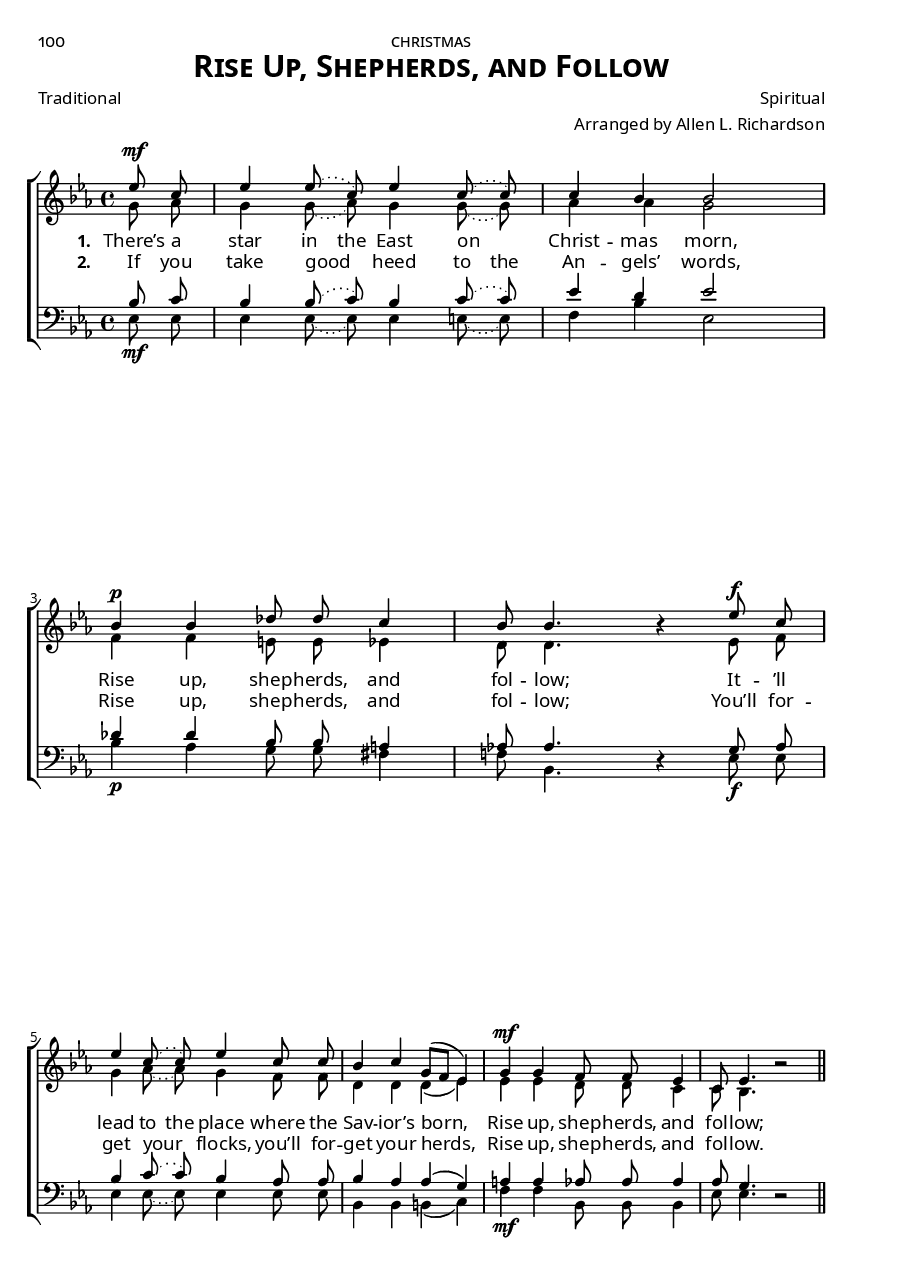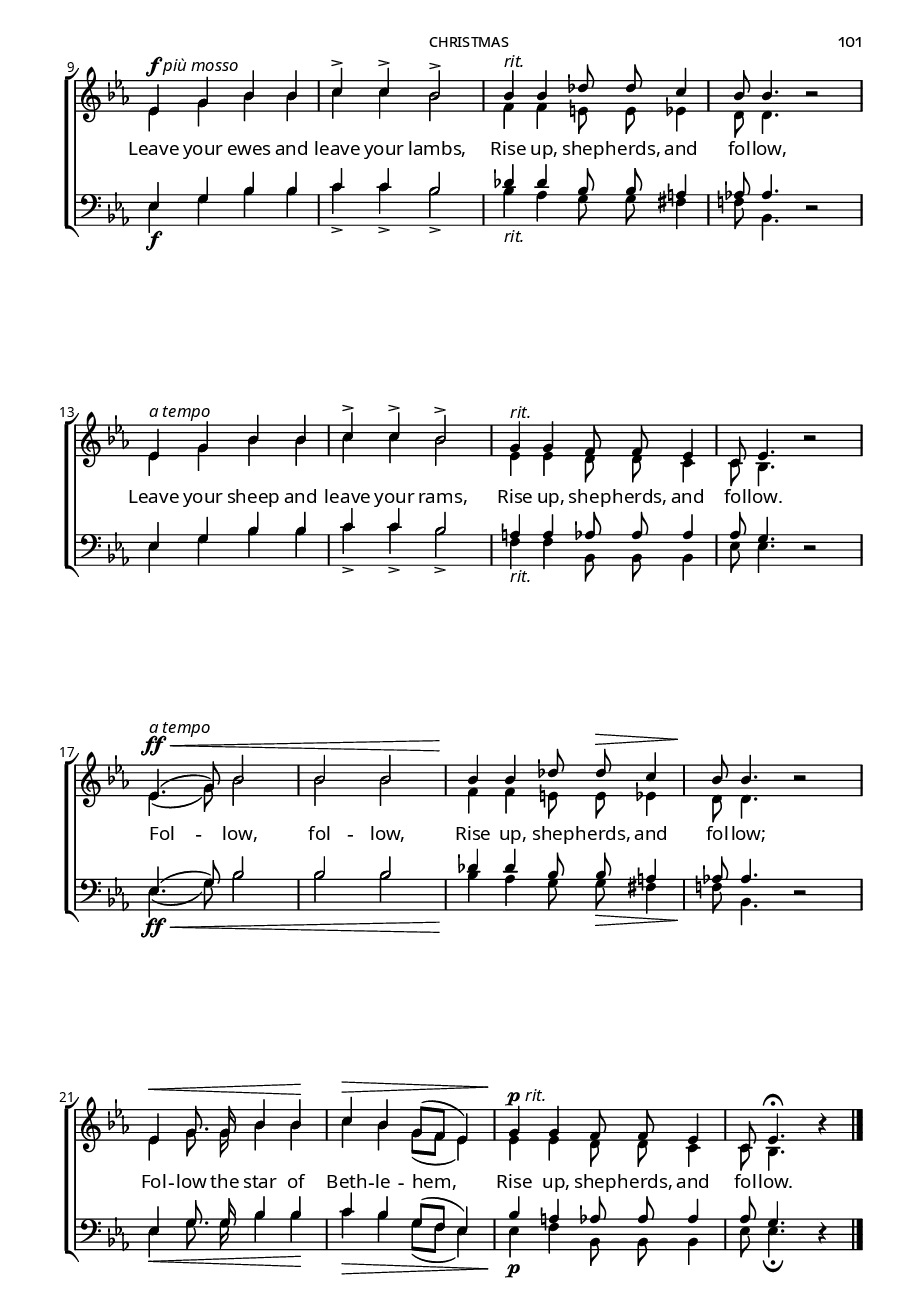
\version "2.14.2"
\include "util.ly"
\header {
  title = \markup{\override #'(font-name . "Garamond Premier Pro Semibold"){ \abs-fontsize #15 \smallCapsOldStyle"Rise Up, Shepherds, and Follow"}}
  poet = \markup\oldStyleNum"Traditional"
  composer = \markup\oldStyleNum"Spiritual"
  arranger = \markup\oldStyleNum"Arranged by Allen L. Richardson"
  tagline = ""
}
\paper {
  paper-height = 9\in
  paper-width = 6\in
  indent = 0\in
  %system-system-spacing = #'((basic-distance . 10) (padding . 0))
  ragged-last-bottom = ##f
  ragged-bottom = ##f
  two-sided = ##t
  inner-margin = 0.5\in
  outer-margin = 0.25\in
  top-margin = 0.25\in
  bottom-margin = 0.25\in
  first-page-number = #100
  print-first-page-number = ##t
  headerLine = \markup{\override #'(font-name . "Garamond Premier Pro") \smallCapsOldStyle"christmas"}
  oddHeaderMarkup = \markup\fill-line{
     \override #'(font-name . "Garamond Premier Pro")\abs-fontsize #8.5
     \combine 
        \fill-line{"" \on-the-fly #print-page-number-check-first
        \oldStylePageNum""
        }
        \fill-line{\headerLine}
  }
  evenHeaderMarkup = \markup {
     \override #'(font-name . "Garamond Premier Pro")\abs-fontsize #8.5
     \combine
        \on-the-fly #print-page-number-check-first
        \oldStylePageNum""
        \fill-line{\headerLine}
  }
}
#(set-global-staff-size 14.7) \paper{ #(define fonts (make-pango-font-tree "GoudyOlSt BT" "Garamond Premier Pro" "Garamond Premier Pro" (/ 14.7 20))) }
global = {
  \key ees \major
  \time 4/4
  \override DynamicLineSpanner #'staff-padding = #0.0
  \override DynamicLineSpanner #'Y-extent = #'(-0.5 . 0.5)
}

sopMusic = \relative c'' {
  \partial 4 ees8\noBeam^\mf c |
  \slurDotted
  ees4 ees8\noBeam( c) ees4 c8\noBeam( c) |
  \slurSolid
  c4 bes bes2 |
  bes4^\p bes des8\noBeam des c4 |
  bes8 bes4. bes4\rest ees8\noBeam^\f c | \break
  
  \slurDotted
  ees4 c8\noBeam( c) ees4 c8\noBeam c |
  \slurSolid
  bes4 c g8[( f] ees4) |
  g4^\mf g f8\noBeam f ees4 |
  c8 ees4. bes'2\rest \bar "||" \break
  
  ees,4^\markup{\dynamic"f" \italic "più mosso"} g bes bes |
  c-> c-> bes2-> |
  bes4^\markup\italic"rit." bes des8\noBeam des c4 |
  bes8 bes4. bes2\rest |
  ees,4^\markup\italic"a tempo" g bes bes |
  
  c-> c-> bes2-> |
  g4^\markup\italic"rit." g f8\noBeam f ees4 |
  c8 ees4. bes'2\rest |
  ees,4.(^\ff^\<^\markup\italic"a tempo" g8) bes2 |
  bes bes |
  
  bes4\! bes des8\noBeam des^\> c4 |
  bes8\! bes4. bes2\rest |
  ees,4^\< g8.\noBeam g16 bes4 bes\! |
  c^\> bes g8[( f] ees4) |
  g\!^\markup{\dynamic "p" \italic"rit."} g f8\noBeam f ees4 |
  c8 ees4.\fermata bes'4\rest \bar "|."
}
sopWords = \lyricmode {
  
}

altoMusic = \relative c'' {
  g8\noBeam aes |
  \slurDotted
  g4 g8\noBeam( aes) g4 g8\noBeam( g) |
  \slurSolid
  aes4 aes g2 |
  f4 f e8\noBeam e ees4 |
  d8 d4. s4 ees8\noBeam  f |
  
  \slurDotted
  g4 aes8\noBeam( aes) g4 f8\noBeam f |
  \slurSolid
  d4 d d( ees) |
  ees ees d8\noBeam  d c4 |
  c8 bes4. s2 \bar "||"
  
  ees4 g bes bes |
  c c bes2 |
  f4 f e8\noBeam e ees4 |
  d8 d4. s2 |
  ees4 g bes bes |
  
  c c bes2 |
  ees,4 ees d8\noBeam d c4 |
  c8 bes4. s2 |
  ees4.( g8) bes2 |
  bes bes |
  
  f4 f e8\noBeam e ees4 |
  d8 d4. s2 |
  ees4 g8.\noBeam g16 bes4 bes |
  c bes g8[( f] ees4) |
  ees4 ees d8\noBeam d c4 |
  c8 bes4. s4 \bar "|."
}
altoWords = \lyricmode {
  \dropLyricsIX
  \set stanza = #"1. "
  \set ignoreMelismata = ##t
  There’s a star in the East on _ Christ -- mas morn,
  Rise up, shep -- herds, and fol -- low;
  It -- ’ll lead to the place where the Sav -- ior’s born, _ _
  Rise up, shep -- herds, and fol -- low;
  
  Leave your ewes and leave your lambs,
  Rise up, shep -- herds, and fol -- low,
  Leave your sheep and leave your rams,
  Rise up, shep -- herds, and fol -- low.
  Fol -- _ low, fol -- low,
  Rise up, shep -- herds, and fol -- low;
  Fol -- low the star of Beth -- le -- hem, _ _
  Rise up, shep -- herds, and fol -- low.
}
altoWordsII = \lyricmode {
  \dropLyricsIX
%\markup\italic
  \set stanza = #"2. "
  \set ignoreMelismata = ##t
  If you take good _ heed to the An -- gels’ words,
  Rise up, shep -- herds, and fol -- low;
  You’ll for -- get your _ flocks, you’ll for -- get your herds, _ _
  Rise up, shep -- herds, and fol -- low.
}
altoWordsIII = \lyricmode {
}
altoWordsIV = \lyricmode {
}
altoWordsV = \lyricmode {
}
altoWordsVI = \lyricmode {
}
tenorMusic = \relative c' {
  bes8\noBeam_\mf c |
  \slurDotted
  bes4 bes8\noBeam( c) bes4 c8\noBeam( c) |
  \slurSolid
  ees4 d ees2 |
  des4_\p des bes8\noBeam bes a4 |
  aes!8 aes4. s4 g8\noBeam_\f aes |
  
  \slurDotted
  bes4 c8\noBeam( c) bes4 aes8\noBeam aes |
  \slurSolid
  bes4 aes aes( g) |
  a4_\mf a aes8\noBeam aes aes4 |
  aes8 g4. s2 \bar "||"
  
  ees4_\f g bes bes |
  c c bes2 |
  des4_\markup\italic"rit." des bes8\noBeam bes a4 |
  aes!8 aes4. s2 |
  ees4 g bes bes |
  
  c c bes2 |
  a4_\markup\italic"rit." a aes8\noBeam aes aes4 |
  aes8 g4. s2 |
  ees4.(_\ff_\< g8) bes2 |
  bes bes |
  
  des4\! des bes8\noBeam bes_\> a4 |
  aes!8\! aes4. s2 |
  ees4_\< g8.\noBeam g16 bes4 bes\! |
  c4_\> bes g8[( f] ees4) |
  bes'4_\p a aes8\noBeam aes aes4 |
  aes8 g4. s4 \bar "|."
}
tenorWords = \lyricmode {

}

bassMusic = \relative c {
 ees8\noBeam ees |
 \slurDotted
 ees4 ees8\noBeam( ees) ees4 e8\noBeam(e) |
 \slurSolid
 f4 bes ees,2 |
 bes'4 aes g8\noBeam g fis4 |
 f!8 bes,4. d4\rest ees8\noBeam ees |
 
 \slurDotted
 ees4 ees8\noBeam( ees) ees4 ees8\noBeam ees |
 \slurSolid
 bes4 bes b( c) |
 f f bes,8\noBeam bes bes4 |
 ees8 ees4. d2\rest \bar "||"
 
 ees4 g bes bes |
 c-> c-> bes2-> |
 bes4 aes g8\noBeam g fis4 |
 f!8 bes,4. d2\rest |
 ees4 g bes bes |
 
 c-> c-> bes2-> |
 f4 f bes,8\noBeam bes bes4 |
 ees8 ees4. d2\rest |
 ees4.( g8) bes2 |
 bes bes |
 
 bes4 aes g8\noBeam g fis4 |
 f!8 bes,4. d2\rest |
 ees4 g8.\noBeam g16 bes4 bes |
 c bes g8[( f] ees4) |
 ees4 f bes,8\noBeam bes bes4 |
 ees8 ees4.\fermata d4\rest \bar "|."
}
bassWords = \lyricmode {

}

pianoRH = \relative c' {
  
}
pianoLH = \relative c' {
  
}

\score {
  <<
   \new ChoirStaff <<
%    \new Lyrics = sopranos \with { \override VerticalAxisGroup #'nonstaff-relatedstaff-spacing = #'((basic-distance . 1)) }
    \new Staff = women <<
      \new Voice = "sopranos" { \voiceOne << \global \sopMusic >> }
      \new Voice = "altos" { \voiceTwo << \global \altoMusic >> }
    >>
    \new Lyrics \with { alignAboveContext = #"women" \override VerticalAxisGroup #'nonstaff-relatedstaff-spacing = #'((basic-distance . 1))} \lyricsto "sopranos" \sopWords
    \new Lyrics = "altosVI"  \with { alignBelowContext = #"women" } \lyricsto "sopranos" \altoWordsVI
    \new Lyrics = "altosV"  \with { alignBelowContext = #"women" } \lyricsto "sopranos" \altoWordsV
    \new Lyrics = "altosIV"  \with { alignBelowContext = #"women" } \lyricsto "sopranos" \altoWordsIV
    \new Lyrics = "altosIII"  \with { alignBelowContext = #"women" } \lyricsto "sopranos" \altoWordsIII
    \new Lyrics = "altosII"  \with { alignBelowContext = #"women" } \lyricsto "sopranos" \altoWordsII
    \new Lyrics = "altos"  \with { alignBelowContext = #"women" \override VerticalAxisGroup #'nonstaff-relatedstaff-spacing = #'((padding . -0.5)) } \lyricsto "sopranos" \altoWords
   \new Staff = men <<
      \clef bass
      \new Voice = "tenors" { \voiceOne << \global \tenorMusic >> }
      \new Voice = "basses" { \voiceTwo << \global \bassMusic >> }
    >>
    \new Lyrics \with { alignAboveContext = #"men" \override VerticalAxisGroup #'nonstaff-relatedstaff-spacing = #'((basic-distance . 1)) } \lyricsto "tenors" \tenorWords
    \new Lyrics \with { alignBelowContext = #"men" \override VerticalAxisGroup #'nonstaff-relatedstaff-spacing = #'((basic-distance . 1)) } \lyricsto "basses" \bassWords
  >>
%    \new PianoStaff << \new Staff { \new Voice { \pianoRH } } \new Staff { \clef "bass" \pianoLH } >>
  >>
  \layout {
%6.14 \context {\Lyrics\override LyricText #'font-size = #0.8 }
%{IF_LESSER
\context {\Lyrics\override LyricText #'font-size = #1.2 }
%}%END_IF_LESSER
    \context {
      \Score
      \override SpacingSpanner #'base-shortest-duration = #(ly:make-moment 1 4)
      \override SpacingSpanner #'common-shortest-duration = #(ly:make-moment 1 4)
    }
    \context {
      % a little smaller so lyrics
      % can be closer to the staff
      \Staff
      \override VerticalAxisGroup #'minimum-Y-extent = #'(-3 . 3)
    }
    \context {
      \Lyrics
      \override LyricText #'X-offset = #center-on-word
    }
  }
  \midi {
    \tempo 4 = 90
    \set Staff.midiInstrument = "flute"
  
    \context {
      \Voice
      \remove "Dynamic_performer"
    }
  }
}
